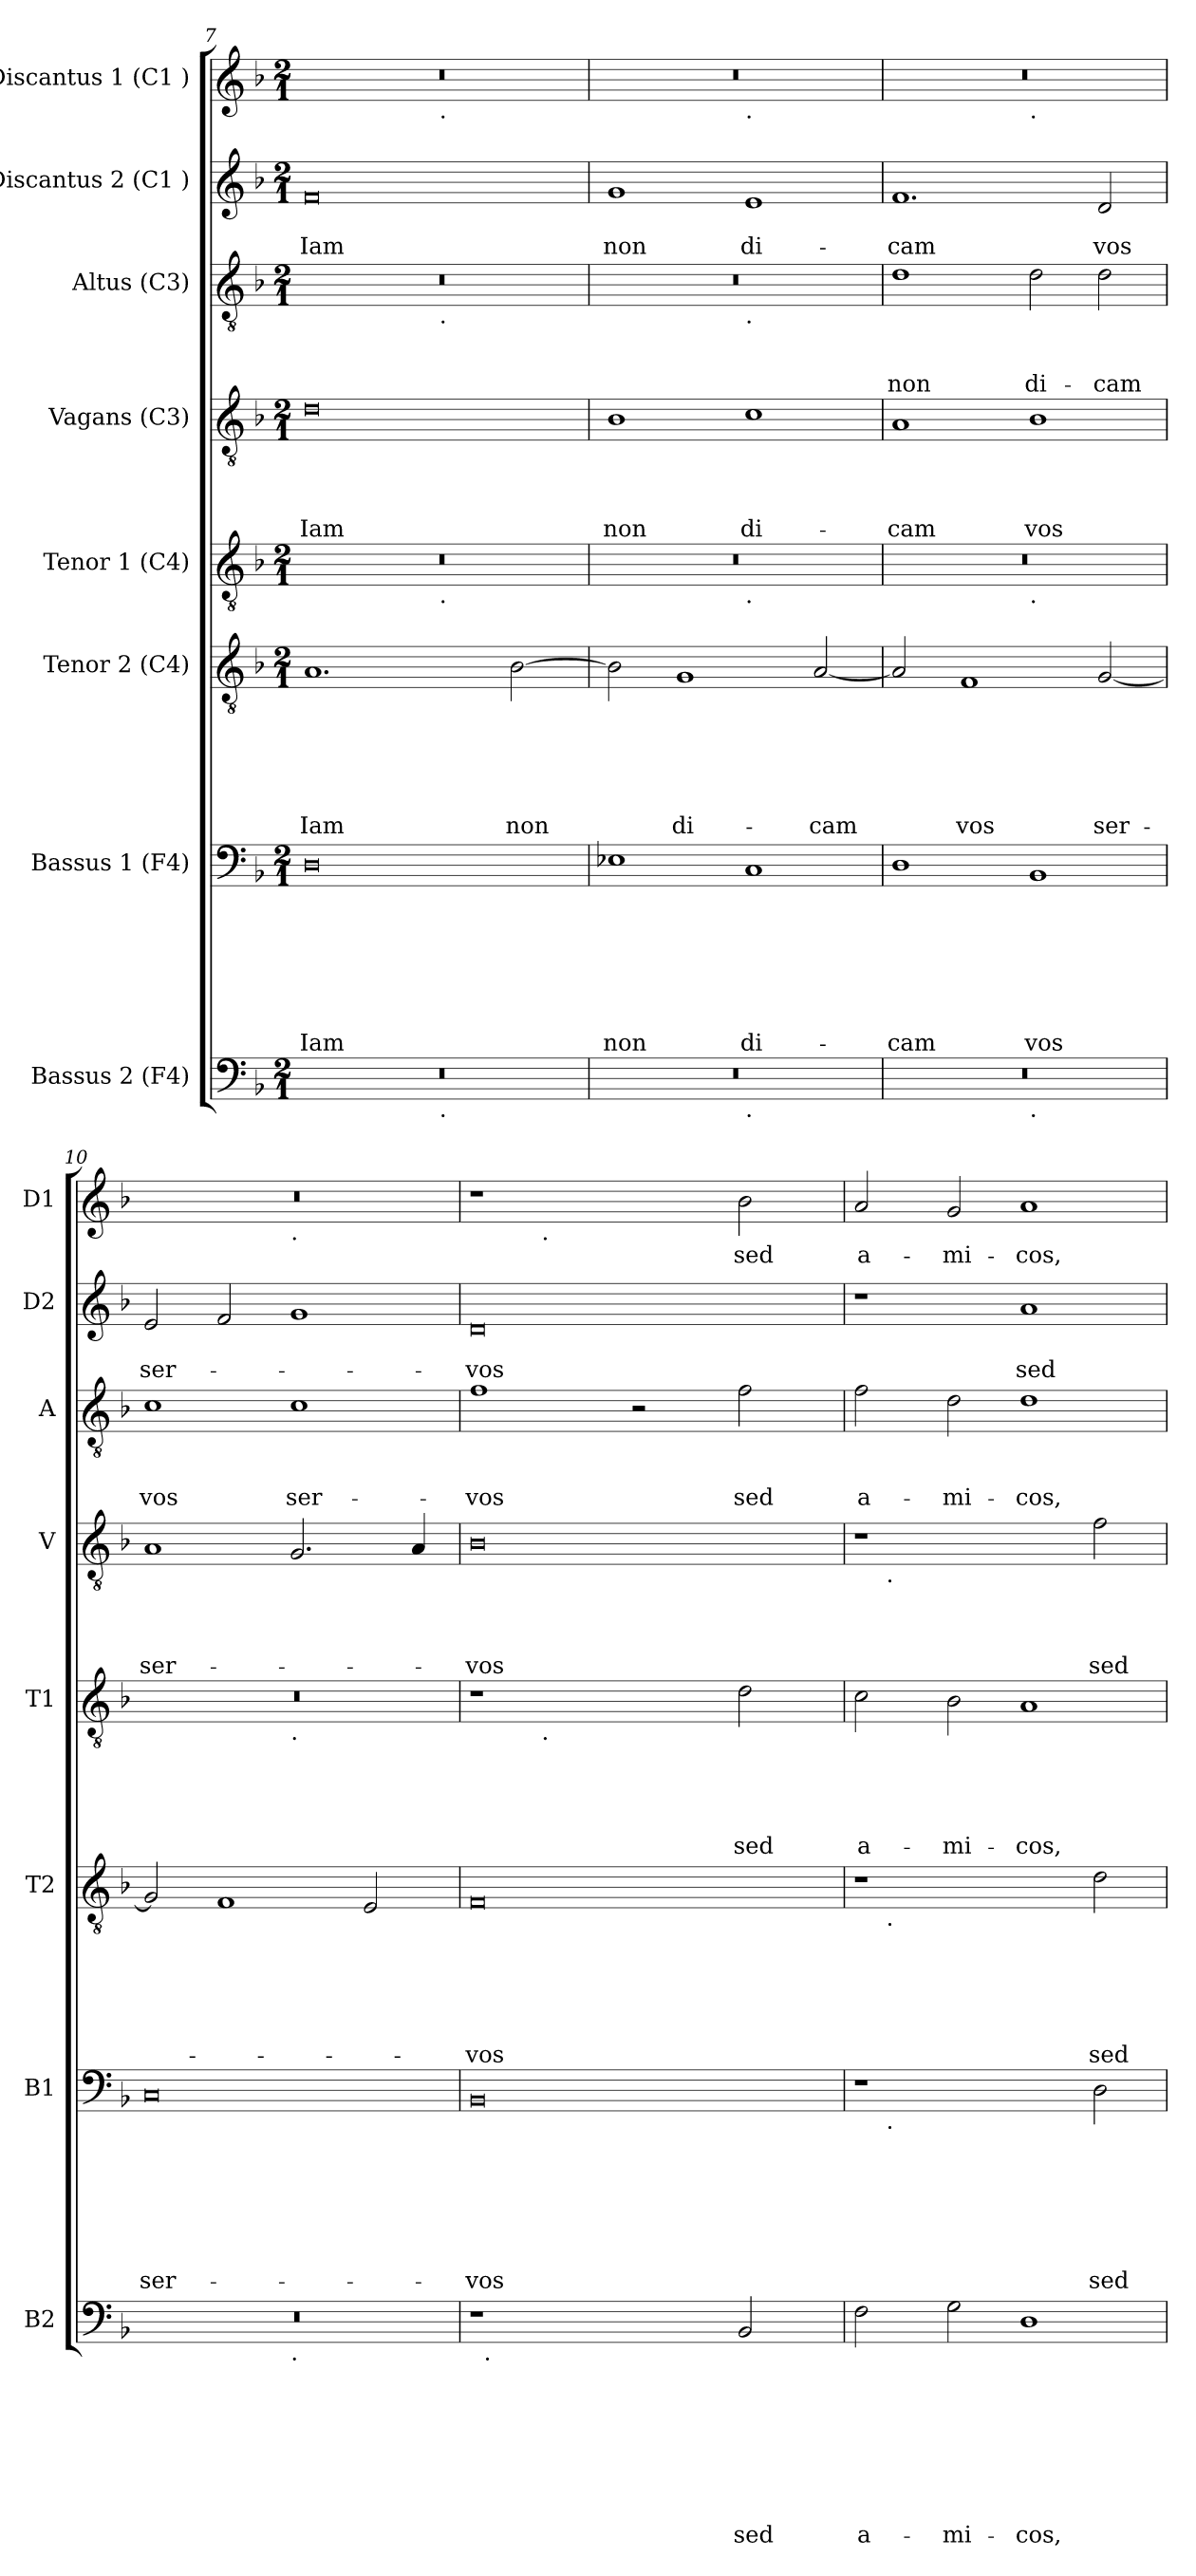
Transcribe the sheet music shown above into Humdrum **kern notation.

**kern	**text	**text	**text	**text	**text	**text	**text	**text	**kern	**text	**text	**text	**text	**text	**text	**text	**kern	**text	**text	**text	**text	**text	**text	**kern	**text	**text	**text	**text	**text	**kern	**text	**text	**text	**text	**kern	**text	**text	**text	**kern	**text	**text	**kern	**text
*part8	*part8	*part8	*part8	*part8	*part8	*part8	*part8	*part8	*part7	*part7	*part7	*part7	*part7	*part7	*part7	*part7	*part6	*part6	*part6	*part6	*part6	*part6	*part6	*part5	*part5	*part5	*part5	*part5	*part5	*part4	*part4	*part4	*part4	*part4	*part3	*part3	*part3	*part3	*part2	*part2	*part2	*part1	*part1
*staff8	*staff8	*staff8	*staff8	*staff8	*staff8	*staff8	*staff8	*staff8	*staff7	*staff7	*staff7	*staff7	*staff7	*staff7	*staff7	*staff7	*staff6	*staff6	*staff6	*staff6	*staff6	*staff6	*staff6	*staff5	*staff5	*staff5	*staff5	*staff5	*staff5	*staff4	*staff4	*staff4	*staff4	*staff4	*staff3	*staff3	*staff3	*staff3	*staff2	*staff2	*staff2	*staff1	*staff1
*I"Bassus 2 (F4)	*	*	*	*	*	*	*	*	*I"Bassus 1 (F4)	*	*	*	*	*	*	*	*I"Tenor 2 (C4)	*	*	*	*	*	*	*I"Tenor 1 (C4)	*	*	*	*	*	*I"Vagans (C3)	*	*	*	*	*I"Altus (C3)	*	*	*	*I"Discantus 2 (C1 )	*	*	*I"Discantus 1 (C1 )	*
*I'B2	*	*	*	*	*	*	*	*	*I'B1	*	*	*	*	*	*	*	*I'T2	*	*	*	*	*	*	*I'T1	*	*	*	*	*	*I'V	*	*	*	*	*I'A	*	*	*	*I'D2	*	*	*I'D1	*
*clefF4	*	*	*	*	*	*	*	*	*clefF4	*	*	*	*	*	*	*	*clefGv2	*	*	*	*	*	*	*clefGv2	*	*	*	*	*	*clefGv2	*	*	*	*	*clefGv2	*	*	*	*clefG2	*	*	*clefG2	*
*k[b-]	*	*	*	*	*	*	*	*	*k[b-]	*	*	*	*	*	*	*	*k[b-]	*	*	*	*	*	*	*k[b-]	*	*	*	*	*	*k[b-]	*	*	*	*	*k[b-]	*	*	*	*k[b-]	*	*	*k[b-]	*
*F:	*	*	*	*	*	*	*	*	*F:	*	*	*	*	*	*	*	*F:	*	*	*	*	*	*	*F:	*	*	*	*	*	*F:	*	*	*	*	*F:	*	*	*	*F:	*	*	*F:	*
*M2/1	*	*	*	*	*	*	*	*	*M2/1	*	*	*	*	*	*	*	*M2/1	*	*	*	*	*	*	*M2/1	*	*	*	*	*	*M2/1	*	*	*	*	*M2/1	*	*	*	*M2/1	*	*	*M2/1	*
=7	=7	=7	=7	=7	=7	=7	=7	=7	=7	=7	=7	=7	=7	=7	=7	=7	=7	=7	=7	=7	=7	=7	=7	=7	=7	=7	=7	=7	=7	=7	=7	=7	=7	=7	=7	=7	=7	=7	=7	=7	=7	=7	=7
!	!	!	!	!	!	!	!	!	!	!	!	!	!	!	!	!LO:LY:b	!	!	!	!	!	!	!LO:LY:b	!	!	!	!	!	!	!	!	!	!	!LO:LY:b	!	!	!	!	!	!	!LO:LY:b	!	!
*^	*	*	*	*	*	*	*	*	*	*	*	*	*	*	*	*	*	*	*	*	*	*	*	*^	*	*	*	*	*	*	*	*	*	*	*^	*	*	*	*	*	*	*^	*
0r	2ryy	.	.	.	.	.	.	.	.	0D	.	.	.	.	.	.	Iam	1.A	.	.	.	.	.	Iam	0r	2ryy	.	.	.	.	.	0d	.	.	.	Iam	0r	2ryy	.	.	.	0f	.	Iam	0r	2ryy	.
.	4...ryy	.	.	.	.	.	.	.	.	.	.	.	.	.	.	.	.	.	.	.	.	.	.	.	.	4...ryy	.	.	.	.	.	.	.	.	.	.	.	4...ryy	.	.	.	.	.	.	.	4...ryy	.
!	!	!	!	!	!	!	!	!	!	!	!	!	!	!	!	!	!	!	!	!	!	!	!	!	!	!	!	!	!	!	!	!	!	!	!	!	!	!	!	!	!	!	!	!	!	!LO:TX:b:t=.	!
!	!	!	!	!	!	!	!	!	!	!	!	!	!	!	!	!	!	!	!	!	!	!	!	!	!	!	!	!	!	!	!	!	!	!	!	!	!	!LO:TX:b:t=.	!	!	!	!	!	!	!	!	!
!	!	!	!	!	!	!	!	!	!	!	!	!	!	!	!	!	!	!	!	!	!	!	!	!	!	!LO:TX:b:t=.	!	!	!	!	!	!	!	!	!	!	!	!	!	!	!	!	!	!	!	!	!
!	!LO:TX:b:t=.	!	!	!	!	!	!	!	!	!	!	!	!	!	!	!	!	!	!	!	!	!	!	!	!	!	!	!	!	!	!	!	!	!	!	!	!	!	!	!	!	!	!	!	!	!	!
.	1ryy	.	.	.	.	.	.	.	.	.	.	.	.	.	.	.	.	.	.	.	.	.	.	.	.	1ryy	.	.	.	.	.	.	.	.	.	.	.	1ryy	.	.	.	.	.	.	.	1ryy	.
!	!	!	!	!	!	!	!	!	!	!	!	!	!	!	!	!	!	!	!	!	!	!	!	!LO:LY:b	!	!	!	!	!	!	!	!	!	!	!	!	!	!	!	!	!	!	!	!	!	!	!
.	.	.	.	.	.	.	.	.	.	.	.	.	.	.	.	.	.	[>2B-\	.	.	.	.	.	non	.	.	.	.	.	.	.	.	.	.	.	.	.	.	.	.	.	.	.	.	.	.	.
.	32ryy	.	.	.	.	.	.	.	.	.	.	.	.	.	.	.	.	.	.	.	.	.	.	.	.	32ryy	.	.	.	.	.	.	.	.	.	.	.	32ryy	.	.	.	.	.	.	.	32ryy	.
=8	=8	=8	=8	=8	=8	=8	=8	=8	=8	=8	=8	=8	=8	=8	=8	=8	=8	=8	=8	=8	=8	=8	=8	=8	=8	=8	=8	=8	=8	=8	=8	=8	=8	=8	=8	=8	=8	=8	=8	=8	=8	=8	=8	=8	=8	=8	=8
!	!	!	!	!	!	!	!	!	!	!	!	!	!	!	!	!	!LO:LY:b	!	!	!	!	!	!	!	!	!	!	!	!	!	!	!	!	!	!	!LO:LY:b	!	!	!	!	!	!	!	!LO:LY:b	!	!	!
0r	1ryy	.	.	.	.	.	.	.	.	1E-X	.	.	.	.	.	.	non	2B-\]	.	.	.	.	.	.	0r	1ryy	.	.	.	.	.	1B-	.	.	.	non	0r	1ryy	.	.	.	1g	.	non	0r	1ryy	.
!	!	!	!	!	!	!	!	!	!	!	!	!	!	!	!	!	!	!	!	!	!	!	!	!LO:LY:b	!	!	!	!	!	!	!	!	!	!	!	!	!	!	!	!	!	!	!	!	!	!	!
.	.	.	.	.	.	.	.	.	.	.	.	.	.	.	.	.	.	1G	.	.	.	.	.	di-	.	.	.	.	.	.	.	.	.	.	.	.	.	.	.	.	.	.	.	.	.	.	.
!	!	!	!	!	!	!	!	!	!	!	!	!	!	!	!	!	!	!	!	!	!	!	!	!	!	!	!	!	!	!	!	!	!	!	!	!	!	!	!	!	!	!	!	!	!	!LO:TX:b:t=.	!
!	!	!	!	!	!	!	!	!	!	!	!	!	!	!	!	!	!	!	!	!	!	!	!	!	!	!	!	!	!	!	!	!	!	!	!	!	!	!LO:TX:b:t=.	!	!	!	!	!	!	!	!	!
!	!	!	!	!	!	!	!	!	!	!	!	!	!	!	!	!	!	!	!	!	!	!	!	!	!	!LO:TX:b:t=.	!	!	!	!	!	!	!	!	!	!	!	!	!	!	!	!	!	!	!	!	!
!	!LO:TX:b:t=.	!	!	!	!	!	!	!	!	!	!	!	!	!	!	!	!	!	!	!	!	!	!	!	!	!	!	!	!	!	!	!	!	!	!	!	!	!	!	!	!	!	!	!	!	!	!
!	!	!	!	!	!	!	!	!	!	!	!	!	!	!	!	!	!LO:LY:b	!	!	!	!	!	!	!	!	!	!	!	!	!	!	!	!	!	!	!LO:LY:b	!	!	!	!	!	!	!	!LO:LY:b	!	!	!
.	1ryy	.	.	.	.	.	.	.	.	1C	.	.	.	.	.	.	di-	.	.	.	.	.	.	.	.	1ryy	.	.	.	.	.	1c	.	.	.	di-	.	1ryy	.	.	.	1e	.	di-	.	1ryy	.
!	!	!	!	!	!	!	!	!	!	!	!	!	!	!	!	!	!	!	!	!	!	!	!	!LO:LY:b	!	!	!	!	!	!	!	!	!	!	!	!	!	!	!	!	!	!	!	!	!	!	!
.	.	.	.	.	.	.	.	.	.	.	.	.	.	.	.	.	.	[<2A/	.	.	.	.	.	-cam	.	.	.	.	.	.	.	.	.	.	.	.	.	.	.	.	.	.	.	.	.	.	.
=9	=9	=9	=9	=9	=9	=9	=9	=9	=9	=9	=9	=9	=9	=9	=9	=9	=9	=9	=9	=9	=9	=9	=9	=9	=9	=9	=9	=9	=9	=9	=9	=9	=9	=9	=9	=9	=9	=9	=9	=9	=9	=9	=9	=9	=9	=9	=9
!	!	!	!	!	!	!	!	!	!	!	!	!	!	!	!	!	!LO:LY:b	!	!	!	!	!	!	!	!	!	!	!	!	!	!	!	!	!	!	!LO:LY:b	!	!	!	!	!LO:LY:b	!	!	!LO:LY:b	!	!	!
*	*	*	*	*	*	*	*	*	*	*	*	*	*	*	*	*	*	*	*	*	*	*	*	*	*	*	*	*	*	*	*	*	*	*	*	*	*v	*v	*	*	*	*	*	*	*	*	*
0r	1ryy	.	.	.	.	.	.	.	.	1D	.	.	.	.	.	.	-cam	2A/]	.	.	.	.	.	.	0r	1ryy	.	.	.	.	.	1A	.	.	.	-cam	1d	.	.	non	1.f	.	-cam	0r	1ryy	.
!	!	!	!	!	!	!	!	!	!	!	!	!	!	!	!	!	!	!	!	!	!	!	!	!LO:LY:b	!	!	!	!	!	!	!	!	!	!	!	!	!	!	!	!	!	!	!	!	!	!
.	.	.	.	.	.	.	.	.	.	.	.	.	.	.	.	.	.	1F	.	.	.	.	.	vos	.	.	.	.	.	.	.	.	.	.	.	.	.	.	.	.	.	.	.	.	.	.
!	!	!	!	!	!	!	!	!	!	!	!	!	!	!	!	!	!	!	!	!	!	!	!	!	!	!	!	!	!	!	!	!	!	!	!	!	!	!	!	!	!	!	!	!	!LO:TX:b:t=.	!
!	!	!	!	!	!	!	!	!	!	!	!	!	!	!	!	!	!	!	!	!	!	!	!	!	!	!LO:TX:b:t=.	!	!	!	!	!	!	!	!	!	!	!	!	!	!	!	!	!	!	!	!
!	!LO:TX:b:t=.	!	!	!	!	!	!	!	!	!	!	!	!	!	!	!	!	!	!	!	!	!	!	!	!	!	!	!	!	!	!	!	!	!	!	!	!	!	!	!	!	!	!	!	!	!
!	!	!	!	!	!	!	!	!	!	!	!	!	!	!	!	!	!LO:LY:b	!	!	!	!	!	!	!	!	!	!	!	!	!	!	!	!	!	!	!LO:LY:b	!	!	!	!LO:LY:b	!	!	!	!	!	!
.	1ryy	.	.	.	.	.	.	.	.	1BB-	.	.	.	.	.	.	vos	.	.	.	.	.	.	.	.	1ryy	.	.	.	.	.	1B-	.	.	.	vos	2d\	.	.	di-	.	.	.	.	1ryy	.
!	!	!	!	!	!	!	!	!	!	!	!	!	!	!	!	!	!	!	!	!	!	!	!	!LO:LY:b	!	!	!	!	!	!	!	!	!	!	!	!	!	!	!	!LO:LY:b	!	!	!LO:LY:b	!	!	!
.	.	.	.	.	.	.	.	.	.	.	.	.	.	.	.	.	.	[<2G/	.	.	.	.	.	ser-	.	.	.	.	.	.	.	.	.	.	.	.	2d\	.	.	-cam	2d/	.	vos	.	.	.
=10	=10	=10	=10	=10	=10	=10	=10	=10	=10	=10	=10	=10	=10	=10	=10	=10	=10	=10	=10	=10	=10	=10	=10	=10	=10	=10	=10	=10	=10	=10	=10	=10	=10	=10	=10	=10	=10	=10	=10	=10	=10	=10	=10	=10	=10	=10
!	!	!	!	!	!	!	!	!	!	!	!	!	!	!	!	!	!LO:LY:b:rj	!	!	!	!	!	!	!	!	!	!	!	!	!	!	!	!	!	!	!LO:LY:b	!	!	!	!LO:LY:b	!	!	!LO:LY:b	!	!	!
0r	1ryy	.	.	.	.	.	.	.	.	0C	.	.	.	.	.	.	ser-	2G/]	.	.	.	.	.	.	0r	1ryy	.	.	.	.	.	1A	.	.	.	ser-	1c	.	.	vos	2e/	.	ser-	0r	1ryy	.
.	.	.	.	.	.	.	.	.	.	.	.	.	.	.	.	.	.	1F	.	.	.	.	.	.	.	.	.	.	.	.	.	.	.	.	.	.	.	.	.	.	2f/	.	.	.	.	.
!	!	!	!	!	!	!	!	!	!	!	!	!	!	!	!	!	!	!	!	!	!	!	!	!	!	!	!	!	!	!	!	!	!	!	!	!	!	!	!	!	!	!	!	!	!LO:TX:b:t=.	!
!	!	!	!	!	!	!	!	!	!	!	!	!	!	!	!	!	!	!	!	!	!	!	!	!	!	!LO:TX:b:t=.	!	!	!	!	!	!	!	!	!	!	!	!	!	!	!	!	!	!	!	!
!	!LO:TX:b:t=.	!	!	!	!	!	!	!	!	!	!	!	!	!	!	!	!	!	!	!	!	!	!	!	!	!	!	!	!	!	!	!	!	!	!	!	!	!	!	!	!	!	!	!	!	!
!	!	!	!	!	!	!	!	!	!	!	!	!	!	!	!	!	!	!	!	!	!	!	!	!	!	!	!	!	!	!	!	!	!	!	!	!	!	!	!	!LO:LY:b	!	!	!	!	!	!
.	1ryy	.	.	.	.	.	.	.	.	.	.	.	.	.	.	.	.	.	.	.	.	.	.	.	.	1ryy	.	.	.	.	.	2.G/	.	.	.	.	1c	.	.	ser-	1g	.	.	.	1ryy	.
.	.	.	.	.	.	.	.	.	.	.	.	.	.	.	.	.	.	2E/	.	.	.	.	.	.	.	.	.	.	.	.	.	.	.	.	.	.	.	.	.	.	.	.	.	.	.	.
.	.	.	.	.	.	.	.	.	.	.	.	.	.	.	.	.	.	.	.	.	.	.	.	.	.	.	.	.	.	.	.	4A/	.	.	.	.	.	.	.	.	.	.	.	.	.	.
=11	=11	=11	=11	=11	=11	=11	=11	=11	=11	=11	=11	=11	=11	=11	=11	=11	=11	=11	=11	=11	=11	=11	=11	=11	=11	=11	=11	=11	=11	=11	=11	=11	=11	=11	=11	=11	=11	=11	=11	=11	=11	=11	=11	=11	=11	=11
!	!	!	!	!	!	!	!	!	!	!	!	!	!	!	!	!	!LO:LY:b:rj	!	!	!	!	!	!	!LO:LY:b:rj	!	!	!	!	!	!	!	!	!	!	!	!LO:LY:b:rj	!	!	!	!LO:LY:b	!	!	!LO:LY:b:rj	!	!	!
1r	32ryy	.	.	.	.	.	.	.	.	0BB-	.	.	.	.	.	.	-vos	0F	.	.	.	.	.	-vos	1r	4ryy	.	.	.	.	.	0B-	.	.	.	-vos	1f	.	.	-vos	0d	.	-vos	1r	4ryy	.
!	!LO:TX:b:t=.	!	!	!	!	!	!	!	!	!	!	!	!	!	!	!	!	!	!	!	!	!	!	!	!	!	!	!	!	!	!	!	!	!	!	!	!	!	!	!	!	!	!	!	!	!
.	1ryy	.	.	.	.	.	.	.	.	.	.	.	.	.	.	.	.	.	.	.	.	.	.	.	.	.	.	.	.	.	.	.	.	.	.	.	.	.	.	.	.	.	.	.	.	.
.	.	.	.	.	.	.	.	.	.	.	.	.	.	.	.	.	.	.	.	.	.	.	.	.	.	32ryy	.	.	.	.	.	.	.	.	.	.	.	.	.	.	.	.	.	.	32ryy	.
!	!	!	!	!	!	!	!	!	!	!	!	!	!	!	!	!	!	!	!	!	!	!	!	!	!	!	!	!	!	!	!	!	!	!	!	!	!	!	!	!	!	!	!	!	!LO:TX:b:t=.	!
!	!	!	!	!	!	!	!	!	!	!	!	!	!	!	!	!	!	!	!	!	!	!	!	!	!	!LO:TX:b:t=.	!	!	!	!	!	!	!	!	!	!	!	!	!	!	!	!	!	!	!	!
.	.	.	.	.	.	.	.	.	.	.	.	.	.	.	.	.	.	.	.	.	.	.	.	.	.	1ryy	.	.	.	.	.	.	.	.	.	.	.	.	.	.	.	.	.	.	1ryy	.
2ryy	.	.	.	.	.	.	.	.	.	.	.	.	.	.	.	.	.	.	.	.	.	.	.	.	2ryy	.	.	.	.	.	.	.	.	.	.	.	2r	.	.	.	.	.	.	2ryy	.	.
.	2ryy	.	.	.	.	.	.	.	.	.	.	.	.	.	.	.	.	.	.	.	.	.	.	.	.	.	.	.	.	.	.	.	.	.	.	.	.	.	.	.	.	.	.	.	.	.
.	.	.	.	.	.	.	.	.	.	.	.	.	.	.	.	.	.	.	.	.	.	.	.	.	.	2ryy	.	.	.	.	.	.	.	.	.	.	.	.	.	.	.	.	.	.	2ryy	.
!	!	!	!	!	!	!	!	!	!LO:LY:b	!	!	!	!	!	!	!	!	!	!	!	!	!	!	!	!	!	!	!	!	!	!LO:LY:b	!	!	!	!	!	!	!	!	!LO:LY:b	!	!	!	!	!	!LO:LY:b
2BB-/	.	.	.	.	.	.	.	.	sed	.	.	.	.	.	.	.	.	.	.	.	.	.	.	.	2d\	.	.	.	.	.	sed	.	.	.	.	.	2f\	.	.	sed	.	.	.	2b-\	.	sed
.	4...ryy	.	.	.	.	.	.	.	.	.	.	.	.	.	.	.	.	.	.	.	.	.	.	.	.	.	.	.	.	.	.	.	.	.	.	.	.	.	.	.	.	.	.	.	.	.
.	.	.	.	.	.	.	.	.	.	.	.	.	.	.	.	.	.	.	.	.	.	.	.	.	.	8..ryy	.	.	.	.	.	.	.	.	.	.	.	.	.	.	.	.	.	.	8..ryy	.
!!LO:PB:g=z
=12	=12	=12	=12	=12	=12	=12	=12	=12	=12	=12	=12	=12	=12	=12	=12	=12	=12	=12	=12	=12	=12	=12	=12	=12	=12	=12	=12	=12	=12	=12	=12	=12	=12	=12	=12	=12	=12	=12	=12	=12	=12	=12	=12	=12	=12	=12
!	!	!	!	!	!	!	!	!	!LO:LY:b	!	!	!	!	!	!	!	!	!	!	!	!	!	!	!	!	!	!	!	!	!	!LO:LY:b	!	!	!	!	!	!	!	!	!LO:LY:b	!	!	!	!	!	!LO:LY:b
*v	*v	*	*	*	*	*	*	*	*	*^	*	*	*	*	*	*	*	*^	*	*	*	*	*	*	*v	*v	*	*	*	*	*	*^	*	*	*	*	*	*	*	*	*	*	*	*v	*v	*
2F\	.	.	.	.	.	.	.	a-	1r	8ryy	.	.	.	.	.	.	.	1r	8ryy	.	.	.	.	.	.	2c\	.	.	.	.	a-	1r	8ryy	.	.	.	.	2f\	.	.	a-	1r	.	.	2a/	a-
!	!	!	!	!	!	!	!	!	!	!	!	!	!	!	!	!	!	!	!	!	!	!	!	!	!	!	!	!	!	!	!	!	!LO:TX:b:t=.	!	!	!	!	!	!	!	!	!	!	!	!	!
!	!	!	!	!	!	!	!	!	!	!	!	!	!	!	!	!	!	!	!LO:TX:b:t=.	!	!	!	!	!	!	!	!	!	!	!	!	!	!	!	!	!	!	!	!	!	!	!	!	!	!	!
!	!	!	!	!	!	!	!	!	!	!LO:TX:b:t=.	!	!	!	!	!	!	!	!	!	!	!	!	!	!	!	!	!	!	!	!	!	!	!	!	!	!	!	!	!	!	!	!	!	!	!	!
.	.	.	.	.	.	.	.	.	.	1...ryy	.	.	.	.	.	.	.	.	1...ryy	.	.	.	.	.	.	.	.	.	.	.	.	.	1...ryy	.	.	.	.	.	.	.	.	.	.	.	.	.
!	!	!	!	!	!	!	!	!LO:LY:b	!	!	!	!	!	!	!	!	!	!	!	!	!	!	!	!	!	!	!	!	!	!	!LO:LY:b	!	!	!	!	!	!	!	!	!	!LO:LY:b	!	!	!	!	!LO:LY:b
2G\	.	.	.	.	.	.	.	-mi-	.	.	.	.	.	.	.	.	.	.	.	.	.	.	.	.	.	2B-\	.	.	.	.	-mi-	.	.	.	.	.	.	2d\	.	.	-mi-	.	.	.	2g/	-mi-
!	!	!	!	!	!	!	!	!LO:LY:b	!	!	!	!	!	!	!	!	!	!	!	!	!	!	!	!	!	!	!	!	!	!	!LO:LY:b	!	!	!	!	!	!	!	!	!	!LO:LY:b	!	!	!LO:LY:b	!	!LO:LY:b
1D	.	.	.	.	.	.	.	-cos,	2ryy	.	.	.	.	.	.	.	.	2ryy	.	.	.	.	.	.	.	1A	.	.	.	.	-cos,	2ryy	.	.	.	.	.	1d	.	.	-cos,	1a	.	sed	1a	-cos,
!	!	!	!	!	!	!	!	!	!	!	!	!	!	!	!	!	!LO:LY:b	!	!	!	!	!	!	!	!LO:LY:b	!	!	!	!	!	!	!	!	!	!	!	!LO:LY:b	!	!	!	!	!	!	!	!	!
.	.	.	.	.	.	.	.	.	2D\	.	.	.	.	.	.	.	sed	2d\	.	.	.	.	.	.	sed	.	.	.	.	.	.	2f\	.	.	.	.	sed	.	.	.	.	.	.	.	.	.
*	*	*	*	*	*	*	*	*	*v	*v	*	*	*	*	*	*	*	*	*	*	*	*	*	*	*	*	*	*	*	*	*	*v	*v	*	*	*	*	*	*	*	*	*	*	*	*	*
*	*	*	*	*	*	*	*	*	*	*	*	*	*	*	*	*	*v	*v	*	*	*	*	*	*	*	*	*	*	*	*	*	*	*	*	*	*	*	*	*	*	*	*	*	*
=	=	=	=	=	=	=	=	=	=	=	=	=	=	=	=	=	=	=	=	=	=	=	=	=	=	=	=	=	=	=	=	=	=	=	=	=	=	=	=	=	=	=	=
*-	*-	*-	*-	*-	*-	*-	*-	*-	*-	*-	*-	*-	*-	*-	*-	*-	*-	*-	*-	*-	*-	*-	*-	*-	*-	*-	*-	*-	*-	*-	*-	*-	*-	*-	*-	*-	*-	*-	*-	*-	*-	*-	*-
